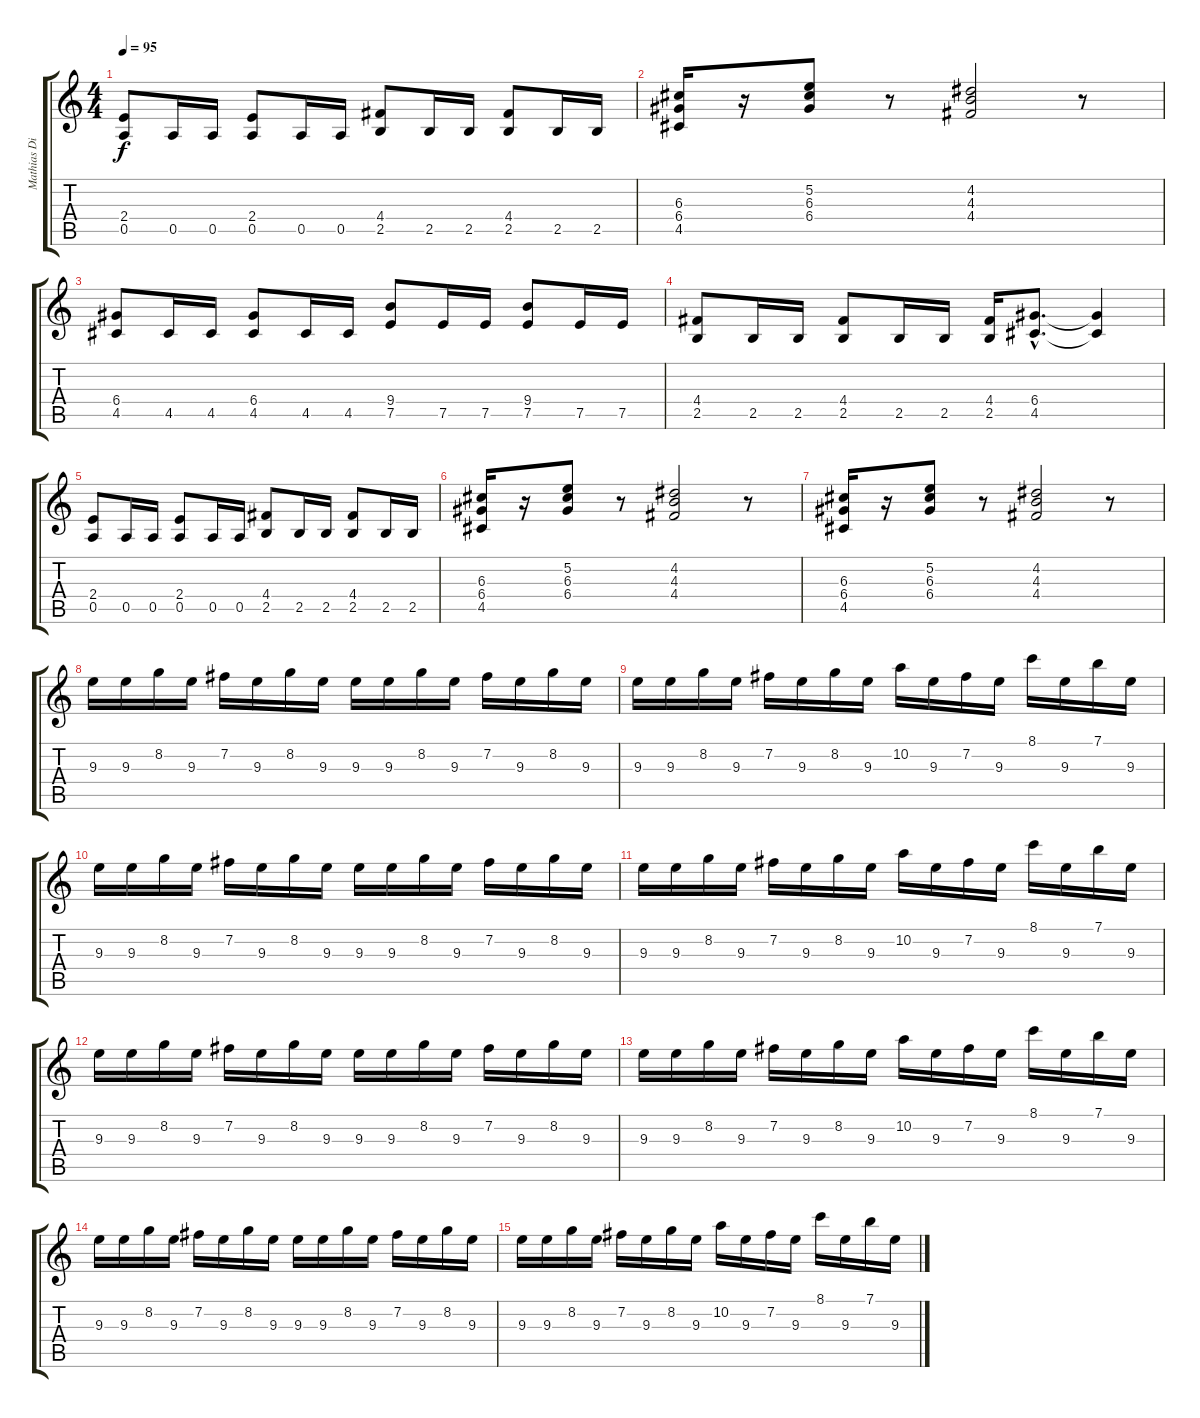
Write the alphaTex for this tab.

\track ("Mathias Dieth - rythm & solo" "Mathias Di") {instrument distortionguitar}
\staff {score tabs}
\tuning (E4 B3 G3 D3 A2 E2) {hide}
\ts (4 4)
\tempo 95
\clef g2
\ks c
(2.4 0.5).8{dy f} 0.5.16 0.5.16 (2.4 0.5).8 0.5.16 0.5.16 (4.4 2.5).8 2.5.16 2.5.16 (4.4 2.5).8 2.5.16 2.5.16 |
(6.3 6.4 4.5).16 r.16 (5.2 6.3 6.4).8 r.8 (4.2 4.3 4.4).2 r.8 |
(6.4 4.5).8 4.5.16 4.5.16 (6.4 4.5).8 4.5.16 4.5.16 (9.4 7.5).8 7.5.16 7.5.16 (9.4 7.5).8 7.5.16 7.5.16 |
(4.4 2.5).8 2.5.16 2.5.16 (4.4 2.5).8 2.5.16 2.5.16 (4.4 2.5).16 (6.4{hac} 4.5{hac}).8{d} (6.4{t} 4.5{t}).4 |
(2.4 0.5).8 0.5.16 0.5.16 (2.4 0.5).8 0.5.16 0.5.16 (4.4 2.5).8 2.5.16 2.5.16 (4.4 2.5).8 2.5.16 2.5.16 |
(6.3 6.4 4.5).16 r.16 (5.2 6.3 6.4).8 r.8 (4.2 4.3 4.4).2 r.8 |
(6.3 6.4 4.5).16 r.16 (5.2 6.3 6.4).8 r.8 (4.2 4.3 4.4).2 r.8 |
9.3.16 9.3.16 8.2.16 9.3.16 7.2.16 9.3.16 8.2.16 9.3.16 9.3.16 9.3.16 8.2.16 9.3.16 7.2.16 9.3.16 8.2.16 9.3.16 |
9.3.16 9.3.16 8.2.16 9.3.16 7.2.16 9.3.16 8.2.16 9.3.16 10.2.16 9.3.16 7.2.16 9.3.16 8.1.16 9.3.16 7.1.16 9.3.16 |
9.3.16 9.3.16 8.2.16 9.3.16 7.2.16 9.3.16 8.2.16 9.3.16 9.3.16 9.3.16 8.2.16 9.3.16 7.2.16 9.3.16 8.2.16 9.3.16 |
9.3.16 9.3.16 8.2.16 9.3.16 7.2.16 9.3.16 8.2.16 9.3.16 10.2.16 9.3.16 7.2.16 9.3.16 8.1.16 9.3.16 7.1.16 9.3.16 |
9.3.16 9.3.16 8.2.16 9.3.16 7.2.16 9.3.16 8.2.16 9.3.16 9.3.16 9.3.16 8.2.16 9.3.16 7.2.16 9.3.16 8.2.16 9.3.16 |
9.3.16 9.3.16 8.2.16 9.3.16 7.2.16 9.3.16 8.2.16 9.3.16 10.2.16 9.3.16 7.2.16 9.3.16 8.1.16 9.3.16 7.1.16 9.3.16 |
9.3.16 9.3.16 8.2.16 9.3.16 7.2.16 9.3.16 8.2.16 9.3.16 9.3.16 9.3.16 8.2.16 9.3.16 7.2.16 9.3.16 8.2.16 9.3.16 |
9.3.16 9.3.16 8.2.16 9.3.16 7.2.16 9.3.16 8.2.16 9.3.16 10.2.16 9.3.16 7.2.16 9.3.16 8.1.16 9.3.16 7.1.16 9.3.16
